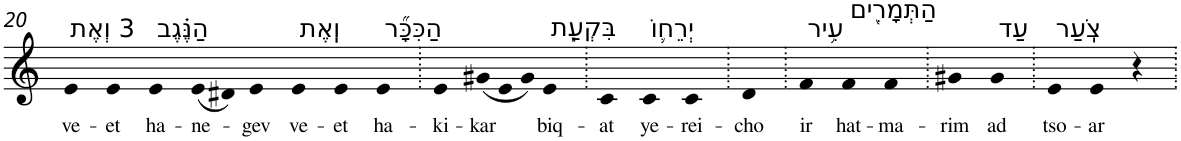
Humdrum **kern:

**kern	**text
*part1	*part1
*staff1	*staff1
*I"Piano	*
*I'Pno	*
!!LO:PB:g=z
*clefG2	*
*k[]	*
=20	=20
!LO:TX:a:t=3 וְאֶת	!
!	!LO:LY:b
4e	ve-
!	!LO:LY:b
4e	-et
!LO:TX:a:t=הַנֶּ֗גֶב	!
!	!LO:LY:b
4e	ha-
!	!LO:LY:b
(8e	-ne-
8d#X)	.
!	!LO:LY:b
4e	-gev
!LO:TX:a:t=וְֽאֶת	!
!	!LO:LY:b
4e	ve-
!	!LO:LY:b
4e	-et
!LO:TX:a:t=הַכִּכָּ֞ר	!
!	!LO:LY:b
4e	ha-
=21.	=21.
!	!LO:LY:b
4e	-ki-
!	!LO:LY:b
(12g#X	-kar
12e	.
12g#)	.
!LO:TX:a:t=בִּקְעַ֧ת	!
!	!LO:LY:b
4e	biq-
=22.	=22.
!	!LO:LY:b
4c	-at
!LO:TX:a:t=יְרֵח֛וֹ	!
!	!LO:LY:b
4c	ye-
!	!LO:LY:b
4c	-rei-
=23.	=23.
!	!LO:LY:b
4d	-cho
=24.	=24.
!LO:TX:a:t=עִ֥יר	!
!	!LO:LY:b
4f	ir
!LO:TX:a:t=הַתְּמָרִ֖ים	!
!	!LO:LY:b
4f	hat-
!	!LO:LY:b
4f	-ma-
=25.	=25.
!	!LO:LY:b
4g#X	-rim
!LO:TX:a:t=עַד	!
!	!LO:LY:b
4g#	ad
=26.	=26.
!LO:TX:a:t=צֹֽעַר	!
!	!LO:LY:b
4e	tso-
!	!LO:LY:b
4e	-ar
4r	.
=.	=.
*-	*-
